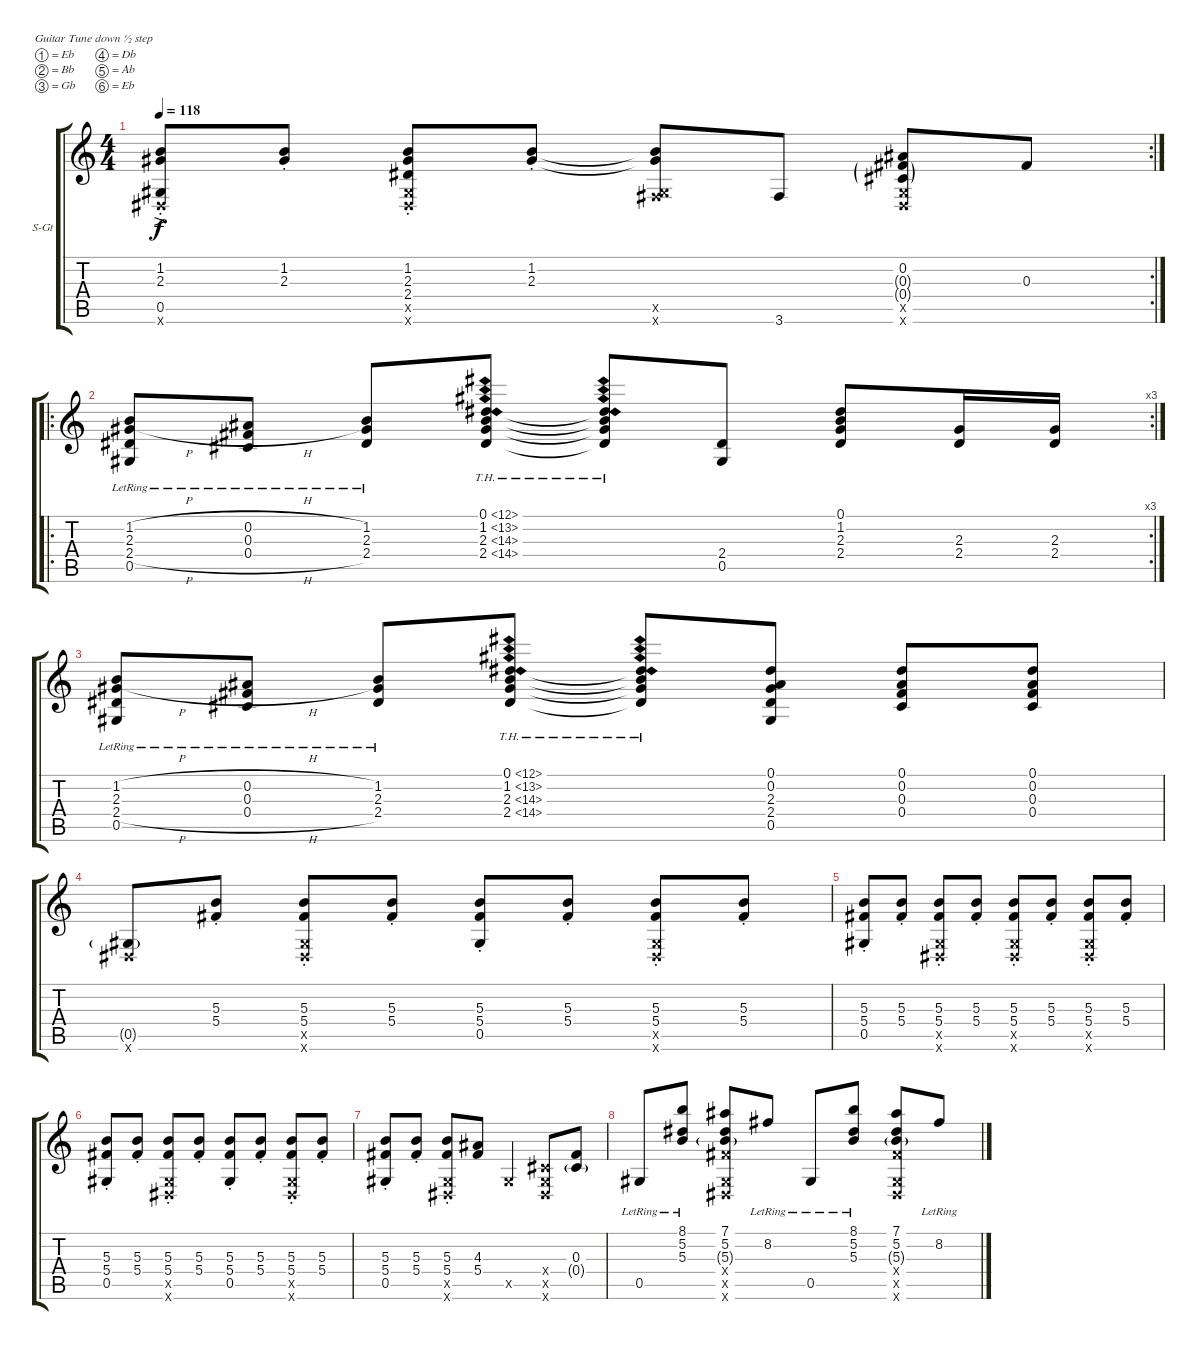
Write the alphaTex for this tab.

\defaultSystemsLayout 4
\bracketExtendMode groupsimilarinstruments
\firstSystemTrackNameOrientation horizontal
\otherSystemsTrackNameOrientation horizontal
\track ("Steel Guitar" "S-Gt") {instrument acousticguitarsteel}
\staff {score tabs}
\tuning (Eb4 Bb3 Gb3 Db3 Ab2 Eb2)
\rc 2
\ts (4 4)
\tempo 118
\clef g2
\ks c
(1.2{st} 2.3{st} 0.5{st} 0.6{ac st x}).8{dy f} (1.2{st} 2.3{st}).8 (1.2{st} 0.6{st x} 0.5{st x} 2.4{st} 2.3{st}).8 (1.2{st} 2.3{st}).8 (3.6{x} 0.5{x} 2.3{t} 1.2{t}).8 3.6.8 (0.3{g} 0.4{g} 0.6{x} 0.5{x} 0.2).8 0.3.8 |
\ro
\rc 3
(1.2{h lr} 0.5{lr} 2.4{h lr} 2.3{h lr}).8 (0.2{h lr} 0.3{h} 0.4{h}).8 (1.2{lr} 2.3 2.4).8 (0.1{th 12} 1.2{th 12} 2.3{th 12} 2.4{th 12}).8 (0.1{th 12 t} 1.2{th 12 t} 2.3{th 12 t} 2.4{th 12 t}).8 (2.4 0.5).8 (0.1 1.2 2.3 2.4).8 (2.4 2.3).16 (2.4 2.3).16 |
(1.2{h lr} 0.5{lr} 2.4{h lr} 2.3{h lr}).8 (0.2{h lr} 0.3{h} 0.4{h}).8 (1.2{lr} 2.3 2.4).8 (0.1{th 12} 1.2{th 12} 2.3{th 12} 2.4{th 12}).8 (0.1{th 12 t} 1.2{th 12 t} 2.3{th 12 t} 2.4{th 12 t}).8 (2.4 0.5 0.2 0.1 2.3).8 (0.1 0.2 0.3 0.4).8 (0.4 0.3 0.2 0.1).8 |
(0.5{g} 0.6{x}).8 (5.4{st} 5.3{st}).8 (5.4{st} 5.3{st} 0.6{x} 0.5{x}).8 (5.4{st} 5.3{st}).8 (5.4{st} 5.3{st} 0.5).8 (5.4{st} 5.3{st}).8 (5.4{st} 5.3{st} 0.6{x} 0.5{x}).8 (5.4{st} 5.3{st}).8 |
(5.3{st} 5.4{st} 0.5).8 (5.4{st} 5.3{st}).8 (5.4{st} 5.3{st} 0.6{x} 0.5{x}).8 (5.4{st} 5.3{st}).8 (5.4{st} 5.3{st} 0.5{st x} 0.6{x}).8 (5.4{st} 5.3{st}).8 (5.4{st} 5.3{st} 0.6{x} 0.5{x}).8 (5.4{st} 5.3{st}).8 |
(5.3{st} 5.4{st} 0.5).8 (5.4{st} 5.3{st}).8 (5.4{st} 5.3{st} 0.6{x} 0.5{x}).8 (5.4{st} 5.3{st}).8 (5.4{st} 5.3{st} 0.5).8 (5.4{st} 5.3{st}).8 (5.4{st} 5.3{st} 0.6{x} 0.5{x}).8 (5.4{st} 5.3{st}).8 |
(5.3{st} 5.4{st} 0.5).8 (5.3{st} 5.4{st}).8 (5.3{st} 5.4{st} 0.6{x} 0.5{x}).8 (4.3 5.4).8 0.5{x}.4 (0.4{x} 0.6{x} 0.5{x}).8 (0.3 0.4{g}).8 |
0.5{lr}.8 (8.1{lr} 5.2{lr} 5.3{lr}).8 (7.1 0.6{x} 0.5{x} 5.4{x} 5.3{g} 5.2).8 8.2{lr}.8 0.5{lr}.8 (8.1{lr} 5.2{lr} 5.3{lr}).8 (7.1 0.6{x} 0.5{x} 5.4{x} 5.3{g} 5.2).8 8.2{lr}.8
